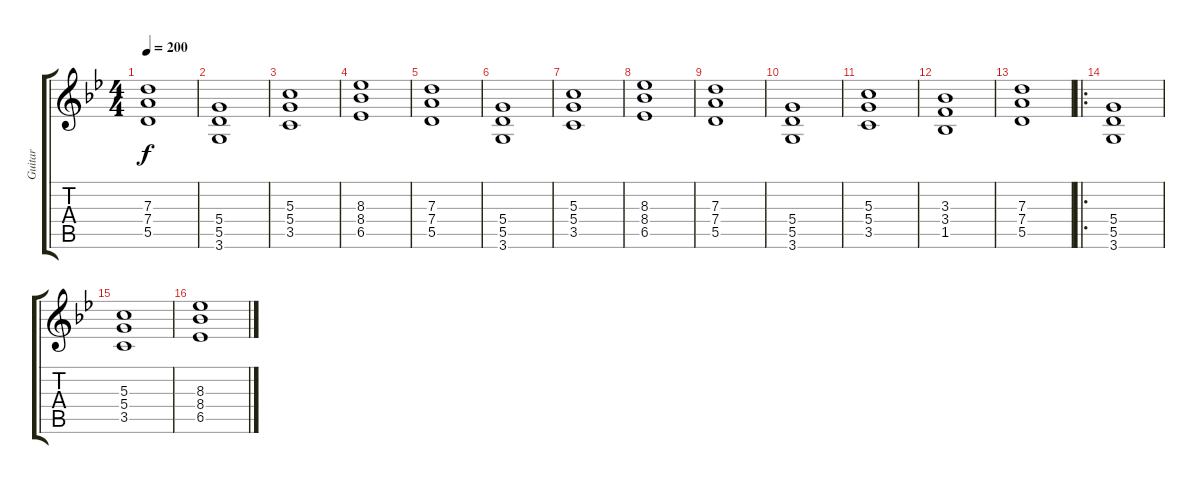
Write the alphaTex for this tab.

\track ("Guitar" "Guitar") {instrument distortionguitar}
\staff {score tabs}
\tuning (E4 B3 G3 D3 A2 E2) {hide}
\ts (4 4)
\tempo 200
\clef g2
\ks bb
(7.3 7.4 5.5).1{dy f} |
(5.4 5.5 3.6).1 |
(5.3 5.4 3.5).1 |
(8.3 8.4 6.5).1 |
(7.3 7.4 5.5).1 |
(5.4 5.5 3.6).1 |
(5.3 5.4 3.5).1 |
(8.3 8.4 6.5).1 |
(7.3 7.4 5.5).1 |
(5.4 5.5 3.6).1 |
(5.3 5.4 3.5).1 |
(3.3 3.4 1.5).1 |
(7.3 7.4 5.5).1 |
\ro
(5.4 5.5 3.6).1 |
(5.3 5.4 3.5).1 |
(8.3 8.4 6.5).1
